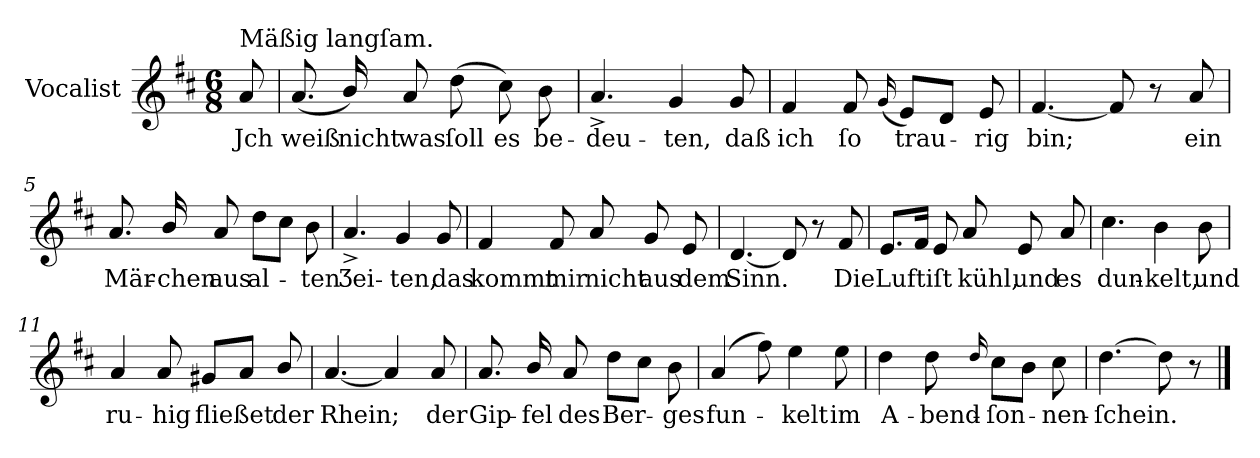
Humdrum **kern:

**kern	**text
*part1	*part1
*staff1	*staff1
*I"Vocalist	*
*clefG2	*
*k[f#c#]	*
*D:	*
*M6/8	*
=	=
!LO:TX:a:t=Mäßig langſam.	!
8a	Jch
=1	=1
(8.a	weiß
16b/)	nicht
8a	was
(8dd	ſoll
8cc#)	es
8b	be-
=2	=2
4.a^	-deu-
4g	-ten,
8g	daß
=3	=3
4f#	ich
8f#	ſo
(16qqg	.
8eL)	trau-
8dJ	.
8e	-rig
=4	=4
[4.f#	bin;
8f#]	.
8r	.
8a	ein
=5	=5
8.a	Mär-
16b/	-chen
8a	aus
8ddL	al-
8cc#J	.
8b	-ten
=6	=6
4.a^	Ʒei-
4g	-ten,
8g	das
=7	=7
4f#	kommt
8f#	mir
8a	nicht
8g	aus
8e	dem
=8	=8
[4.d	Sinn.
8d]	.
8r	.
8f#	Die
=9	=9
8.eL	Luft
16f#Jk	.
8e	iſt
8a	kühl,
8e	und
8a	es
=10	=10
4.cc#	dun-
4b	-kelt,
8b	und
=11	=11
4a	ru-
8a	-hig
8g#XL	fließet
8aJ	.
8b/	der
=12	=12
[4.a	Rhein;
4a]	.
8a	der
=13	=13
8.a	Gip-
16b/	-fel
8a	des
8ddL	Ber-
8cc#J	.
8b	-ges
=14	=14
(4a	fun-
8ff#)	.
4ee	-kelt
8ee	im
=15	=15
4dd	A-
8dd	-bend-
16qqdd	.
8cc#L	-ſon-
8bJ	.
8cc#	-nen-
=16	=16
[4.dd	-ſchein.
8dd]	.
8r	.
==	==
*-	*-
